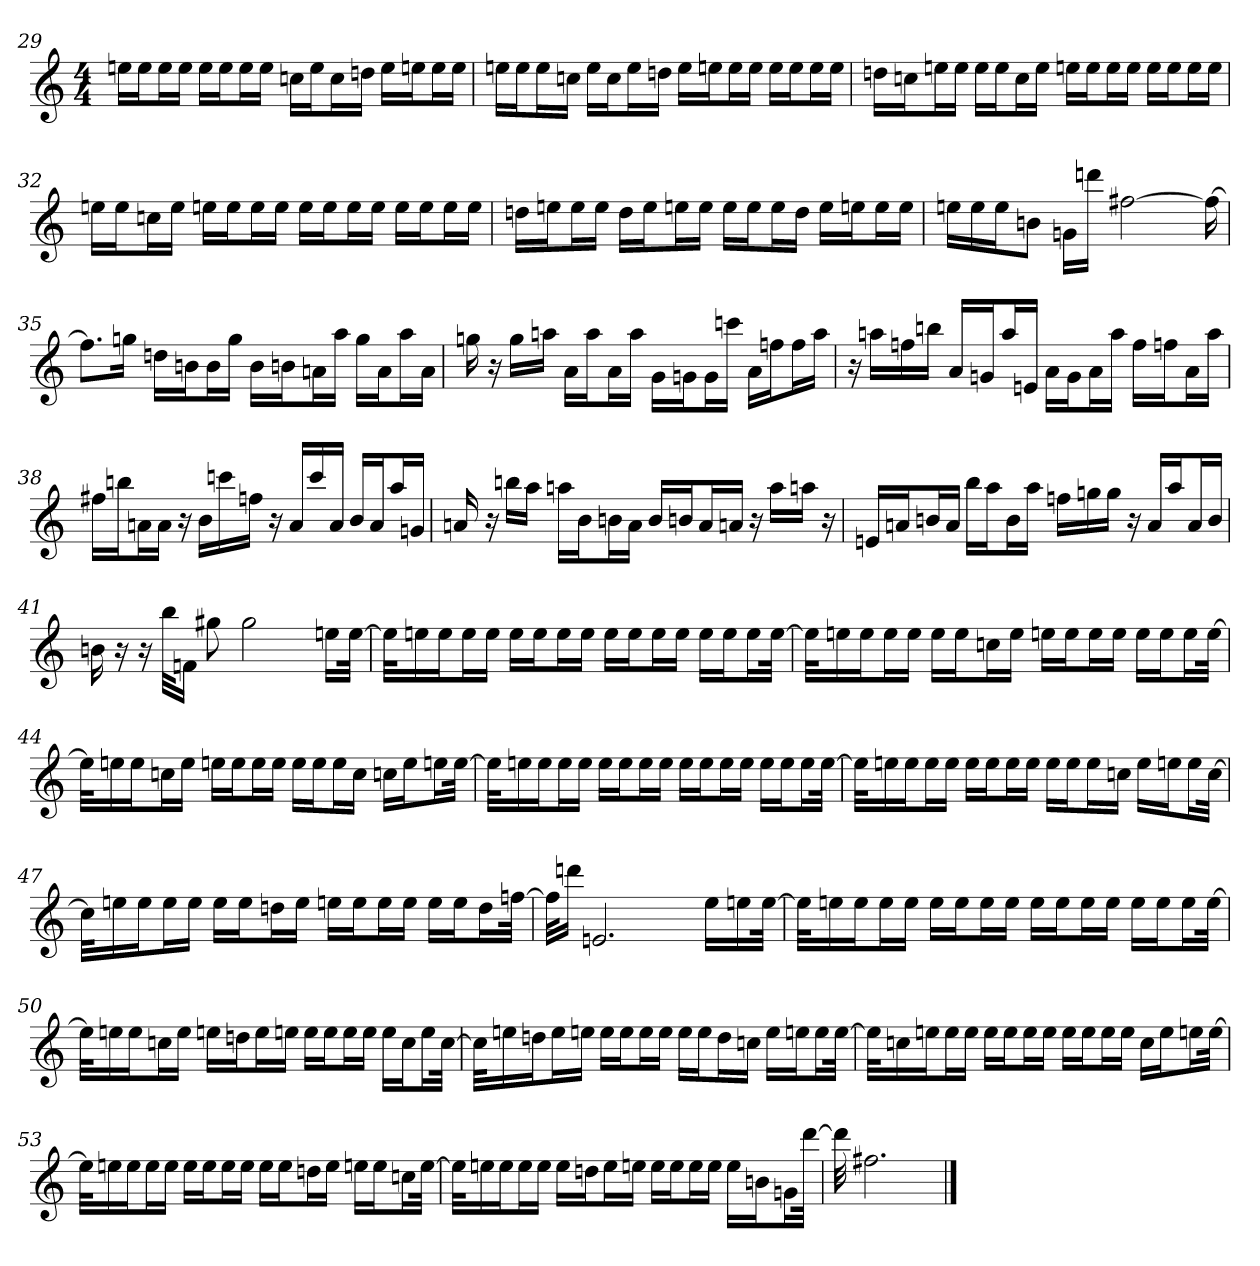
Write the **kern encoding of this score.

**kern
*part1
*staff1
*clefG2
*M4/4
=29
16een\LL
16ee\J
16ee\L
16ee\JJ
16ee\LL
16ee\J
16ee\L
16ee\JJ
16ccn\LL
16ee\J
16cc\L
16ddn\JJ
16ee\LL
16een\J
16ee\L
16ee\JJ
=30
16een\LL
16ee\J
16ee\L
16ccn\JJ
16ee\LL
16cc\J
16ee\L
16ddn\JJ
16ee\LL
16een\J
16ee\L
16ee\JJ
16ee\LL
16ee\J
16ee\L
16ee\JJ
=31
16ddn\LL
16ccn\J
16een\L
16ee\JJ
16ee\LL
16ee\J
16cc\L
16ee\JJ
16een\LL
16ee\J
16ee\L
16ee\JJ
16ee\LL
16ee\J
16ee\L
16ee\JJ
=32
16een\LL
16ee\J
16ccn\L
16ee\JJ
16een\LL
16ee\J
16ee\L
16ee\JJ
16ee\LL
16ee\J
16ee\L
16ee\JJ
16ee\LL
16ee\J
16ee\L
16ee\JJ
=33
16ddn\LL
16een\J
16ee\L
16ee\JJ
16dd\LL
16ee\J
16een\L
16ee\JJ
16ee\LL
16ee\J
16ee\L
16dd\JJ
16ee\LL
16een\J
16ee\L
16ee\JJ
=34
16een\LL
16ee\J
16ee\K
8bn\J
16gn\LL
16dddn\JJ
[2ff#X
16ff#_
=35
8.ff#\L]
16ggn\Jk
16ddn\LL
16bn\J
16b\L
16gg\JJ
16b\LL
16bn\J
16an\L
16aa\JJ
16gg\LL
16a\J
16aa\L
16a\JJ
=36
16ggn
16r
16gg\LL
16aan\JJ
16a\LL
16aa\J
16a\L
16aa\JJ
16g\LL
16gn\J
16g\L
16cccn\JJ
16a\LL
16ffn\J
16ff\L
16aa\JJ
=37
16r
16aan\LL
16ffn\
16bbn\JJ
16a/LL
16gn/J
16aa/L
16en/JJ
16a\LL
16g\J
16a\L
16aa\JJ
16ff\LL
16ffn\J
16a\L
16aa\JJ
=38
16ff#X\LL
16bbn\J
16an\L
16a\JJ
16r
16b\LL
16cccn\
16ffn\JJ
16r
16a/LL
16ccc/
16a/JJ
16b/LL
16a/J
16aa/L
16gn/JJ
=39
16an
16r
16bbn\LL
16aa\JJ
16aan\LL
16b\J
16bn\L
16a\JJ
16b/LL
16bn/J
16a/L
16an/JJ
16r
16aa\LL
16aan\JJ
16r
=40
16en/LL
16an/J
16bn/L
16a/JJ
16bb\LL
16aa\J
16b\L
16aa\JJ
16ffn\LL
16ggn\
16gg\JJ
16r
16a/LL
16aa/J
16a/L
16b/JJ
=41
16bn
16r
16r
32bb\KLL
16fn\JJ
8gg#X
2gg#
16een\LL
[32ee\JJk
=42
32ee\KLL]
16een\
16ee\J
16ee\L
16ee\JJ
16ee\LL
16ee\J
16ee\L
16ee\JJ
16ee\LL
16ee\J
16ee\L
16ee\JJ
16ee\LL
16ee\J
16ee\L
[32ee\JJk
=43
32ee\KLL]
16een\
16ee\J
16ee\L
16ee\JJ
16ee\LL
16ee\J
16ccn\L
16ee\JJ
16een\LL
16ee\J
16ee\L
16ee\JJ
16ee\LL
16ee\J
16ee\L
[32ee\JJk
=44
32ee\KLL]
16een\
16ee\J
16ccn\L
16ee\JJ
16een\LL
16ee\J
16ee\L
16ee\JJ
16ee\LL
16ee\J
16ee\L
16cc\JJ
16ccn\LL
16ee\J
16een\L
[32ee\JJk
=45
32ee\KLL]
16een\
16ee\J
16ee\L
16ee\JJ
16ee\LL
16ee\J
16ee\L
16ee\JJ
16ee\LL
16ee\J
16ee\L
16ee\JJ
16ee\LL
16ee\J
16ee\L
[32ee\JJk
=46
32ee\KLL]
16een\
16ee\J
16ee\L
16ee\JJ
16ee\LL
16ee\J
16ee\L
16ee\JJ
16ee\LL
16ee\J
16ee\L
16ccn\JJ
16ee\LL
16een\J
16ee\L
[32cc\JJk
=47
32cc\KLL]
16een\
16ee\J
16ee\L
16ee\JJ
16ee\LL
16ee\J
16ddn\L
16ee\JJ
16een\LL
16ee\J
16ee\L
16ee\JJ
16ee\LL
16ee\J
16dd\L
[32ffn\JJk
=48
32ff\KLL]
16dddn\JJ
2.en
16ee\LL
16een\
[32ee\JJk
=49
32ee\KLL]
16een\
16ee\J
16ee\L
16ee\JJ
16ee\LL
16ee\J
16ee\L
16ee\JJ
16ee\LL
16ee\J
16ee\L
16ee\JJ
16ee\LL
16ee\J
16ee\L
[32ee\JJk
=50
32ee\KLL]
16een\
16ee\J
16ccn\L
16ee\JJ
16een\LL
16ddn\J
16ee\L
16een\JJ
16ee\LL
16ee\J
16ee\L
16ee\JJ
16ee\LL
16cc\J
16ee\L
[32cc\JJk
=51
32cc\KLL]
16een\
16ddn\J
16ee\L
16een\JJ
16ee\LL
16ee\J
16ee\L
16ee\JJ
16ee\LL
16ee\J
16dd\L
16ccn\JJ
16ee\LL
16een\J
16ee\L
[32ee\JJk
=52
32ee\KLL]
16ccn\
16een\J
16ee\L
16ee\JJ
16ee\LL
16ee\J
16ee\L
16ee\JJ
16ee\LL
16ee\J
16ee\L
16ee\JJ
16cc\LL
16ee\J
16een\L
[32ee\JJk
=53
32ee\KLL]
16een\
16ee\J
16ee\L
16ee\JJ
16ee\LL
16ee\J
16ee\L
16ee\JJ
16ee\LL
16ee\J
16ddn\L
16ee\JJ
16een\LL
16ee\J
16ccn\L
[32ee\JJk
=54
32ee\KLL]
16een\
16ee\J
16ee\L
16ee\JJ
16ee\LL
16ddn\J
16ee\L
16een\JJ
16ee\LL
16ee\J
16ee\L
16ee\JJ
16ee\LL
16bn\J
16gn\L
[32ddd\JJk
=55
32ddd]
2.ff#X
==
*-
